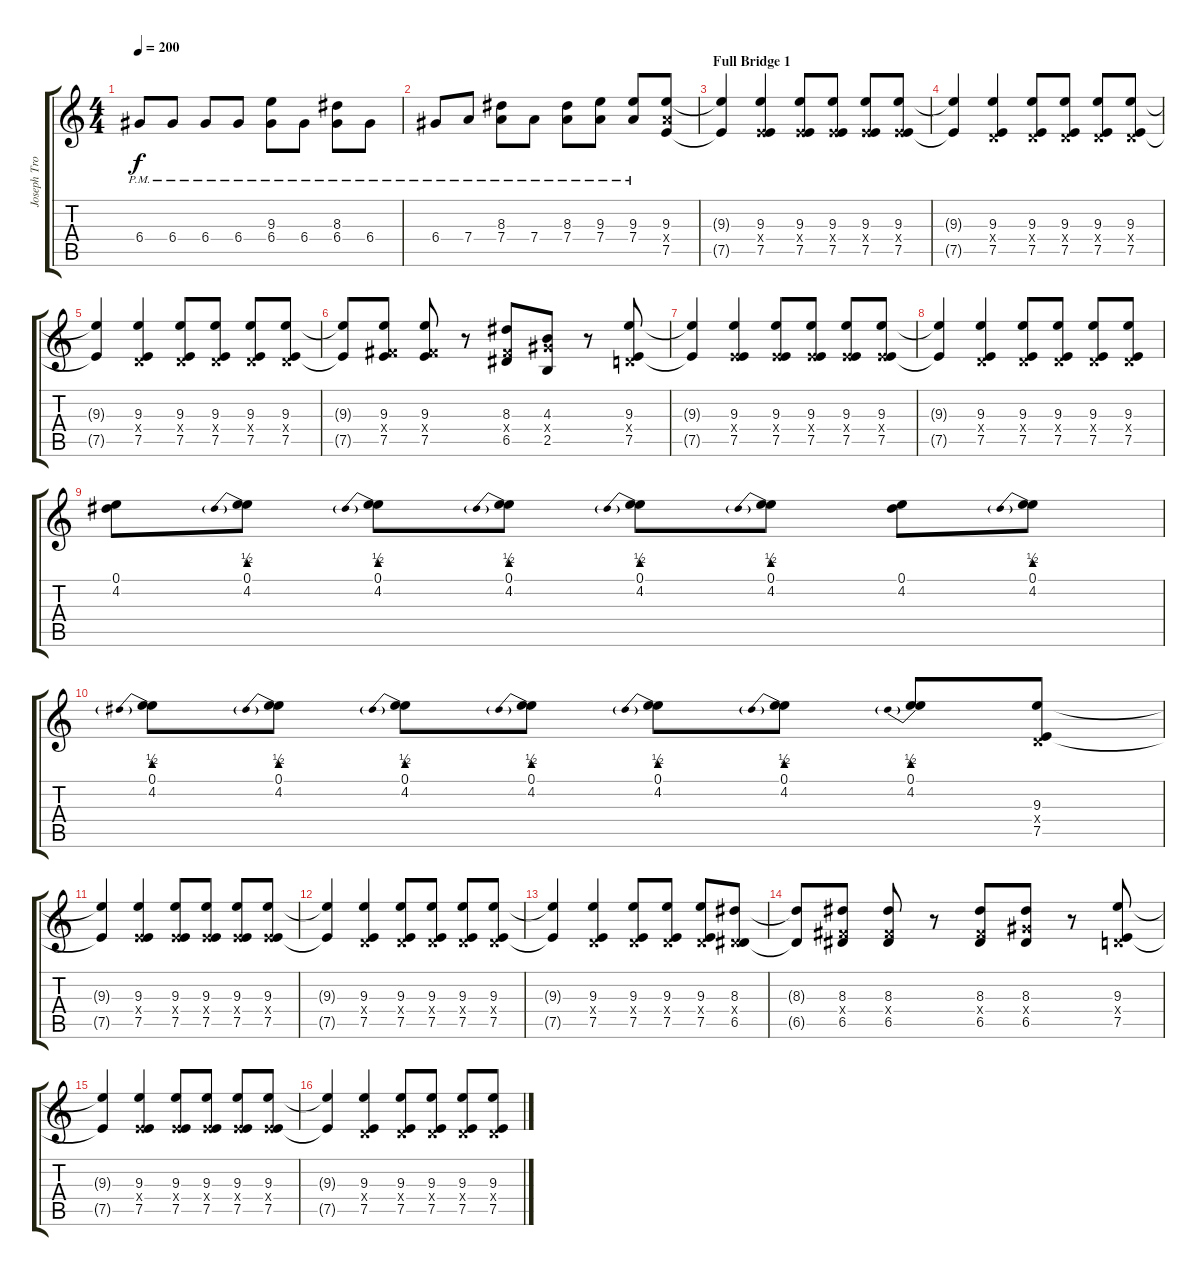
\track ("Joseph Trohman (Lead Guitar)" "Joseph Tro") {instrument distortionguitar}
\staff {score tabs}
\tuning (E4 B3 G3 D3 A2 E2) {hide}
\ts (4 4)
\tempo 200
\clef g2
\ks c
6.4{pm}.8{dy f} 6.4{pm}.8 6.4{pm}.8 6.4{pm}.8 (9.3{pm} 6.4{pm}).8 6.4{pm}.8 (8.3{pm} 6.4{pm}).8 6.4{pm}.8 |
6.4{pm}.8 7.4{pm}.8 (8.3{pm} 7.4{pm}).8 7.4{pm}.8 (8.3{pm} 7.4{pm}).8 (9.3{pm} 7.4{pm}).8 (9.3{pm} 7.4{pm}).8 (9.3 7.4{x} 7.5).8 |
\section ("" "Full Bridge 1")
(9.3{t} 7.5{t}).4 (9.3 2.4{x} 7.5).4 (9.3 2.4{x} 7.5).8 (9.3 2.4{x} 7.5).8 (9.3 2.4{x} 7.5).8 (9.3 2.4{x} 7.5).8 |
(9.3{t} 7.5{t}).4 (9.3 0.4{x} 7.5).4 (9.3 0.4{x} 7.5).8 (9.3 0.4{x} 7.5).8 (9.3 0.4{x} 7.5).8 (9.3 0.4{x} 7.5).8 |
(9.3{t} 7.5{t}).4 (9.3 0.4{x} 7.5).4 (9.3 0.4{x} 7.5).8 (9.3 0.4{x} 7.5).8 (9.3 0.4{x} 7.5).8 (9.3 0.4{x} 7.5).8 |
(9.3{t} 7.5{t}).8 (9.3 4.4{x} 7.5).8 (9.3 4.4{x} 7.5).8 r.8 (8.3 4.4{x} 6.5).8 (4.3 6.4{x} 2.5).8 r.8 (9.3 0.4{x} 7.5).8 |
(9.3{t} 7.5{t}).4 (9.3 2.4{x} 7.5).4 (9.3 2.4{x} 7.5).8 (9.3 2.4{x} 7.5).8 (9.3 2.4{x} 7.5).8 (9.3 2.4{x} 7.5).8 |
(9.3{t} 7.5{t}).4 (9.3 0.4{x} 7.5).4 (9.3 0.4{x} 7.5).8 (9.3 0.4{x} 7.5).8 (9.3 0.4{x} 7.5).8 (9.3 0.4{x} 7.5).8 |
(0.1 4.2).8 (0.1 4.2{be (prebend 0 2 60 2)}).8 (0.1 4.2{be (prebend 0 2 60 2)}).8 (0.1 4.2{be (prebend 0 2 60 2)}).8 (0.1 4.2{be (prebend 0 2 60 2)}).8 (0.1 4.2{be (prebend 0 2 60 2)}).8 (0.1 4.2).8 (0.1 4.2{be (prebend 0 2 60 2)}).8 |
(0.1 4.2{be (prebend 0 2 60 2)}).8 (0.1 4.2{be (prebend 0 2 60 2)}).8 (0.1 4.2{be (prebend 0 2 60 2)}).8 (0.1 4.2{be (prebend 0 2 60 2)}).8 (0.1 4.2{be (prebend 0 2 60 2)}).8 (0.1 4.2{be (prebend 0 2 60 2)}).8 (0.1 4.2{be (prebend 0 2 60 2)}).8 (9.3 0.4{x} 7.5).8 |
(9.3{t} 7.5{t}).4 (9.3 2.4{x} 7.5).4 (9.3 2.4{x} 7.5).8 (9.3 2.4{x} 7.5).8 (9.3 2.4{x} 7.5).8 (9.3 2.4{x} 7.5).8 |
(9.3{t} 7.5{t}).4 (9.3 0.4{x} 7.5).4 (9.3 0.4{x} 7.5).8 (9.3 0.4{x} 7.5).8 (9.3 0.4{x} 7.5).8 (9.3 0.4{x} 7.5).8 |
(9.3{t} 7.5{t}).4 (9.3 0.4{x} 7.5).4 (9.3 0.4{x} 7.5).8 (9.3 0.4{x} 7.5).8 (9.3 0.4{x} 7.5).8 (8.3 0.4{x} 6.5).8 |
(8.3{t} 6.5{t}).8 (8.3 4.4{x} 6.5).8 (8.3 4.4{x} 6.5).8 r.8 (8.3 4.4{x} 6.5).8 (8.3 6.4{x} 6.5).8 r.8 (9.3 0.4{x} 7.5).8 |
(9.3{t} 7.5{t}).4 (9.3 2.4{x} 7.5).4 (9.3 2.4{x} 7.5).8 (9.3 2.4{x} 7.5).8 (9.3 2.4{x} 7.5).8 (9.3 2.4{x} 7.5).8 |
(9.3{t} 7.5{t}).4 (9.3 0.4{x} 7.5).4 (9.3 0.4{x} 7.5).8 (9.3 0.4{x} 7.5).8 (9.3 0.4{x} 7.5).8 (9.3 0.4{x} 7.5).8
